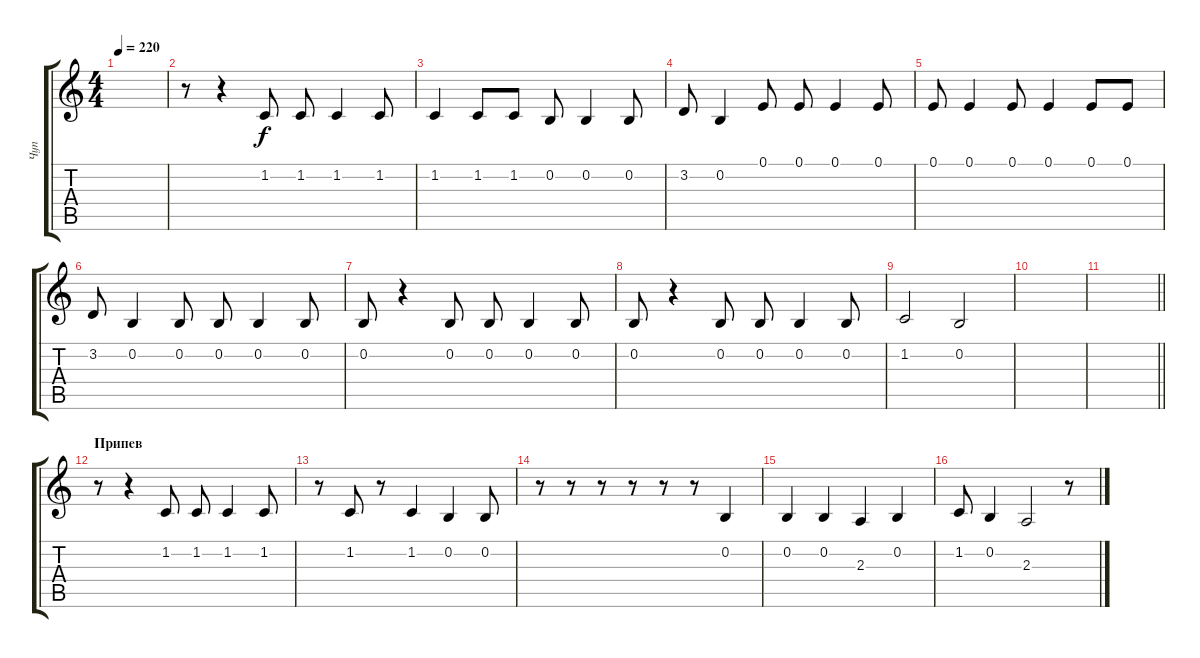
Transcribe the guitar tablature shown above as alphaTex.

\track ("Чуп" "Чуп") {instrument tenorsax}
\staff {score tabs}
\tuning (E4 B3 G3 D3 A2 E2) {hide}
\ts (4 4)
\tempo 220
\clef g2
\ks c
|
r.8 r.4 1.2.8 1.2.8 1.2.4 1.2.8 |
1.2.4 1.2.8 1.2.8 0.2.8 0.2.4 0.2.8 |
3.2.8 0.2.4 0.1.8 0.1.8 0.1.4 0.1.8 |
0.1.8 0.1.4 0.1.8 0.1.4 0.1.8 0.1.8 |
3.2.8 0.2.4 0.2.8 0.2.8 0.2.4 0.2.8 |
0.2.8 r.4 0.2.8 0.2.8 0.2.4 0.2.8 |
0.2.8 r.4 0.2.8 0.2.8 0.2.4 0.2.8 |
1.2.2 0.2.2 |
|
\barLineRight lightlight
|
\section ("" "Припев")
r.8 r.4 1.2.8 1.2.8 1.2.4 1.2.8 |
r.8 1.2.8 r.8 1.2.4 0.2.4 0.2.8 |
r.8 r.8 r.8 r.8 r.8 r.8 0.2.4 |
0.2.4 0.2.4 2.3.4 0.2.4 |
1.2.8 0.2.4 2.3.2 r.8
